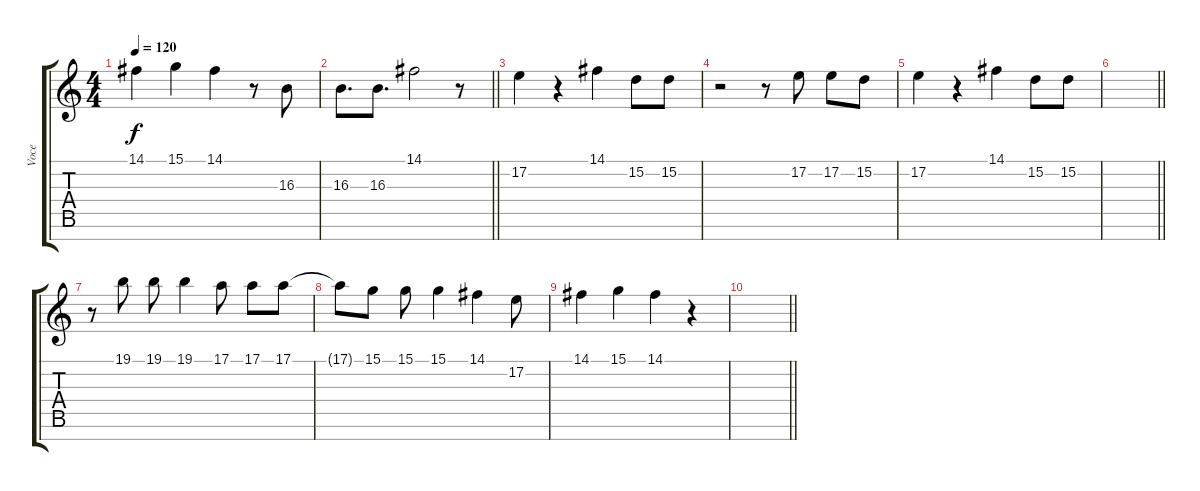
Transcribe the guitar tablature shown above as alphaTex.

\track ("Voce" "Voce") {instrument lead1square}
\staff {score tabs}
\tuning (E4 B3 G3 D3 A2 E2 B1) {hide}
\ts (4 4)
\tempo 120
\clef g2
\ks c
14.1.4{dy f} 15.1.4 14.1.4 r.8 16.3.8 |
\barLineRight lightlight
16.3.8{d} 16.3.8{d} 14.1.2 r.8 |
17.2.4 r.4 14.1.4 15.2.8 15.2.8 |
r.2 r.8 17.2.8 17.2.8 15.2.8 |
17.2.4 r.4 14.1.4 15.2.8 15.2.8 |
\barLineRight lightlight
|
r.8 19.1.8 19.1.8 19.1.4 17.1.8 17.1.8 17.1.8 |
17.1{t}.8 15.1.8 15.1.8 15.1.4 14.1.4 17.2.8 |
14.1.4 15.1.4 14.1.4 r.4 |
\barLineRight lightlight
